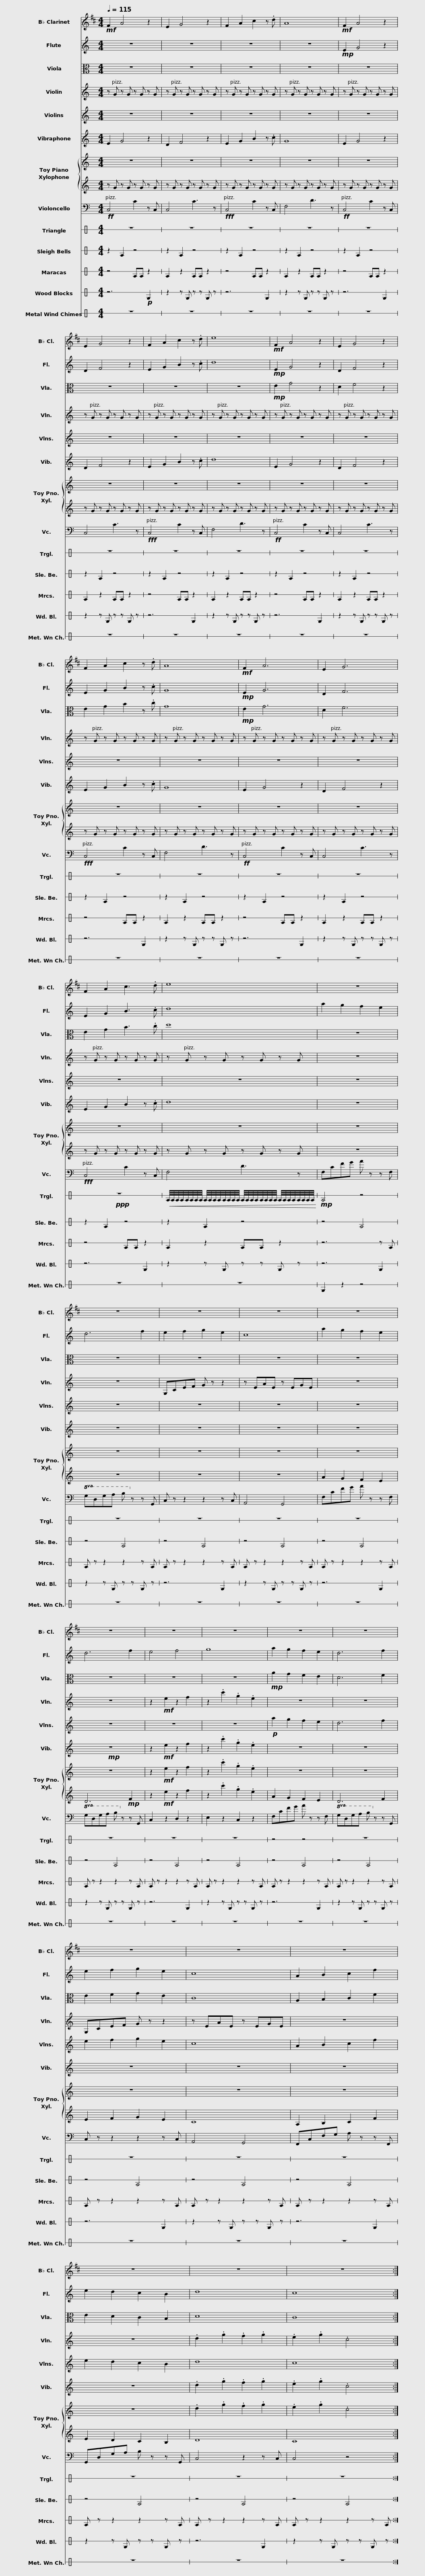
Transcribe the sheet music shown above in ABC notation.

X:1
%%score 1 2 3 4 5 6 { 7 8 } 9 10 11 12 13 14
L:1/8
Q:1/4=115
M:4/4
I:linebreak $
K:C
V:1 treble transpose=-2
V:2 treble
V:3 alto
V:4 treble
V:5 treble
V:6 treble
V:7 treble
V:8 treble transpose=12
V:9 bass
V:10 perc stafflines=1
K:none
V:11 perc stafflines=1
K:none
V:12 perc stafflines=1
K:none
V:13 perc stafflines=1
K:none
V:14 perc stafflines=1
K:none
V:1
[K:D]!mf! F2 A4 z2 | E2 G4 z2 | F2 A2 c2 z .d |$ A8 |!mf! F2 A4 z2 | %5
 E2 G4 z2 |$ F2 A2 c2 z .d | e8 |!mf! F2 A4 z2 |$ E2 G4 z2 | %10
 F2 A2 c2 z .d | A8 |$!mf! F2 A6 | E2 G6 | F2 A2 c3 .d |$ %15
 e8 | z8 |$ z8 | z8 | z8 | %20
 z8 |$ z8 | z8 | z8 | z8 |$ %25
 z8 | z8 | z8 | z8 |$ z8 | %30
 z8 | z8 :| %32
V:2
 z8 | z8 | z8 |$ z8 |!mp! E2 G4 z2 | %5
 D2 F4 z2 |$ E2 G2 B2 z .c | d8 |!mp! E2 G4 z2 |$ D2 F4 z2 | %10
 E2 G2 B2 z .c | G8 |$!mp! E2 G6 | D2 F6 | E2 G2 B3 .c |$ %15
 d8 | a2 g2 f2 e2 |$ d6 f2 | e2 f2 g2 e2 | c8 | %20
 a2 g2 f2 e2 |$ d6 f2 | e4 f4 | g8 | a2 g2 f2 e2 |$ %25
 d6 f2 | e2 f2 g2 e2 | c8 | A2 B2 c2 f2 |$ e2 d2 c2 B2 | %30
 d8 | c8 :| %32
V:3
 z8 | z8 | z8 |$ z8 | z8 | %5
 z8 |$ z8 | z8 |!mp! E2 G4 z2 |$ D2 F4 z2 | %10
 E2 G2 B2 z .c | G8 |$!mp! E2 G6 | D2 F6 | E2 G2 B3 .c |$ %15
 d8 | z8 |$ z8 | z8 | z8 | %20
 z8 |$ z8 | z8 | z8 |!mp! A2 G2 F2 E2 |$ %25
 D6 F2 | E2 F2 G2 E2 | C8 | A,2 B,2 C2 F2 |$ E2 D2 C2 B,2 | %30
 D8 | C8 :| %32
V:4
 z G z G z G z G | z G z G z G z G | z G z G z G z G |$ z G z G z G z G | z G z G z G z G | %5
 z G z G z G z G |$ z G z G z G z G | z G z G z G z G | z G z G z G z G |$ z G z G z G z G | %10
 z G z G z G z G | z G z G z G z G |$ z G z G z G z G | z G z G z G z G | z G z G z G z G |$ %15
 z G z G z G z G | z8 |$ z8 | G,CEF G z z2 | z EAE z EGE | %20
 z8 |$ z8 | z2!mf! e2 z2 f2 | z2 .c'2 .g2 .e2 | z8 |$ %25
 z8 | G,CEF G z z2 | z EAE z EGE | z8 |$ z8 | %30
 .d2 .g2 .f2 .g2 | .e2 .g2 .c4 :| %32
V:5
 z8 | z8 | z8 |$ z8 | z8 | %5
 z8 |$ z8 | z8 | z8 |$ z8 | %10
 z8 | z8 |$ z8 | z8 | z8 |$ %15
 z8 | z8 |$ z8 | z8 | z8 | %20
 z8 |$ z8 | z8 | z8 |!p! a2 g2 f2 e2 |$ %25
 d6 f2 | e2 f2 g2 e2 | c8 | A2 B2 c2 f2 |$ e2 d2 c2 B2 | %30
 d8 | c8 :| %32
V:6
 E2 G4 z2 | D2 F4 z2 | E2 G2 B2 z .c |$ G8 | E2 G4 z2 | %5
 D2 F4 z2 |$ E2 G2 B2 z .c | d8 | E2 G4 z2 |$ D2 F4 z2 | %10
 E2 G2 B2 z .c | G8 |$ E2 G4 z2 | D2 F4 z2 | E2 G2 B2 z .c |$ %15
 d8 | z8 |$ z8 | z8 | z8 | %20
 z8 |$!mp! z8 | z2!mf! e2 z2 f2 | z2 .c'2 .g2 .e2 | z8 |$ %25
 z8 | z8 | z8 | z8 |$ z8 | %30
 .d2 .g2 .f2 .g2 | .e2 .g2 .c4 :| %32
V:7
 z8 | z8 | z8 |$ z8 | z8 | %5
 z8 |$ z8 | z8 | z8 |$ z8 | %10
 z8 | z8 |$ z8 | z8 | z8 |$ %15
 z8 | z8 |$ z8 | z8 | z8 | %20
 z8 |$ z8 | z2!mf! e2 z2 f2 | z2 .c'2 .g2 .e2 | z8 |$ %25
 z8 | z8 | z8 | z8 |$ z8 | %30
 .d2 .g2 .f2 .g2 | .e2 .g2 .c4 :| %32
V:8
 z G z G z G z G | z G z G z G z G | z G z G z G z G |$ z G z G z G z G | z G z G z G z G | %5
 z G z G z G z G |$ z G z G z G z G | z G z G z G z G | z G z G z G z G |$ z G z G z G z G | %10
 z G z G z G z G | z G z G z G z G |$ z G z G z G z G | z G z G z G z G | z G z G z G z G |$ %15
 z G z G z G z G | z8 |$ z8 | z8 | z8 | %20
 A2 G2 F2 E2 |$ D6!mp! F2 | z2!mf! e2 z2 f2 | z2 .c'2 .g2 .e2 | A2 G2 F2 E2 |$ %25
 D6 F2 | E2 F2 G2 E2 | C8 | A,2 B,2 C2 F2 |$ E2 D2 C2 B,2 | %30
 D8 | C8 :| %32
V:9
!ff! C,4 C2 z C, | C,4 C3 z |!fff! C,4 C2 z C, |$ F,4 D3 z |!ff! C,4 C2 z C, | %5
 C,4 C3 z |$!fff! C,4 C2 z C, | F,4 D3 z |!ff! C,4 C2 z C, |$ C,4 C3 z | %10
!fff! C,4 C2 z C, | F,4 D3 z |$!ff! C,4 C2 z C, | C,4 C3 z |!fff! C,4 C2 z C, |$ %15
 F,4 D3 z | F,CFG A z z F, |$!8va(! G,DGA B!8va)! z z G,, | C, z z2 z2 z C, | A,,4 G,,4 | %20
 F,CFG A z z F, |$!8va(! G,DGA B!8va)! z z G,, | C,2 z2 D,2 z2 | E,2 z2 C,2 z2 | F,CFG A z z F, |$ %25
!8va(! G,DGA B!8va)! z z G,, | C, z z2 z2 z C, | A,,4 G,,4 | F,,C,F,G, A, z z F,, |$ G,,D,G,A, B, z z G,, | %30
 C,4 z2 z C, | C,4 z4 :| %32
V:10
 z8 | z8 | z8 |$ z8 | z8 | %5
 z8 |$ z8 | z8 | z8 |$ z8 | %10
 z8 | z8 |$ z8 | z8 |!ppp! z8 |$ %15
!<(! E/4E/4E/4E/4E/4E/4E/4E/4 E/4E/4E/4E/4E/4E/4E/4E/4 E/4E/4E/4E/4E/4E/4E/4E/4 E/4E/4E/4E/4E/4E/4E/4E/4!<)! |!mp! E4 z4 |$ z8 | z8 | z8 | %20
 z8 |$ z8 | z8 | z8 | z4 z4 |$ %25
 z8 | z8 | z8 | z8 |$ z8 | %30
 z8 | z8 :| %32
V:11
 z2 E2 z4 | z2 E2 z4 | z2 E2 z4 |$ z2 E2 z4 | z2 E2 z4 | %5
 z2 E2 z4 |$ z2 E2 z4 | z2 E2 z4 | z2 E2 z4 |$ z2 E2 z4 | %10
 z2 E2 z4 | z2 E2 z4 |$ z2 E2 z4 | z2 E2 z4 | z2 E2 z4 |$ %15
 z2 E2 z4 | z4 E4 |$ z4 E4 | z4 E4 | z4 E4 | %20
 z4 E4 |$ z4 E4 | z4 E4 | z4 E4 | z4 E4 |$ %25
 z4 E4 | z4 E4 | z4 E4 | z4 E4 |$ z4 E4 | %30
 z4 E4 | z4 E4 :| %32
V:12
 z4 EE z2 | E2 z2 EE z2 | z4 EE z2 |$ E2 z2 EE z2 | z4 EE z2 | %5
 E2 z2 EE z2 |$ z4 EE z2 | E2 z2 EE z2 | z4 EE z2 |$ E2 z2 EE z2 | %10
 z4 EE z2 | E2 z2 EE z2 |$ z4 EE z2 | E2 z2 EE z2 | z4 EE z2 |$ %15
 E2 z2 EE z2 | z6 z E |$ E z z2 z2 z E | E z z2 z2 z E | E z z2 z2 z E | %20
 E z z2 z2 z E |$ E z z2 z2 z E | E z z2 z2 z E | E z z2 z2 z E | E z z2 z2 z E |$ %25
 E z z2 z2 z E | E z z2 z2 z E | E z z2 z2 z E | E z z2 z2 z E |$ E z z2 z2 z E | %30
 E z z2 z2 z E | E z z2 z2 z E :| %32
V:13
 z6!p! D2 | z2 z D z z D z | z6 D2 |$ z2 z D z z D z | z6 D2 | %5
 z2 z D z z D z |$ z6 D2 | z2 z D z z D z | z6 D2 |$ z2 z D z z D z | %10
 z6 D2 | z2 z D z z D z |$ z6 D2 | z2 z D z z D z | z6 D2 |$ %15
 z2 z D z z D z | z6 D2 |$ z2 z D z z D z | z6 D2 | z2 z D z z D z | %20
 z6 D2 |$ z2 z D z z D z | z6 D2 | z2 z D z z D z | z6 D2 |$ %25
 z2 z D z z D z | z6 D2 | z2 z D z z D z | z6 D2 |$ z2 z D z z D z | %30
 z6 D2 | z2 z D z z D z :| %32
V:14
 z8 | z8 | z8 |$ z8 | z8 | %5
 z8 |$ z8 | z8 | z8 |$ z8 | %10
 z8 | z8 |$ z8 | z8 | z8 |$ %15
 z8 | D2 z2 z4 |$ z8 | z8 | z8 | %20
 z8 |$ z8 | z8 | z8 | z8 |$ %25
 z8 | z8 | z8 | z8 |$ z8 | %30
 z8 | z8 :| %32
